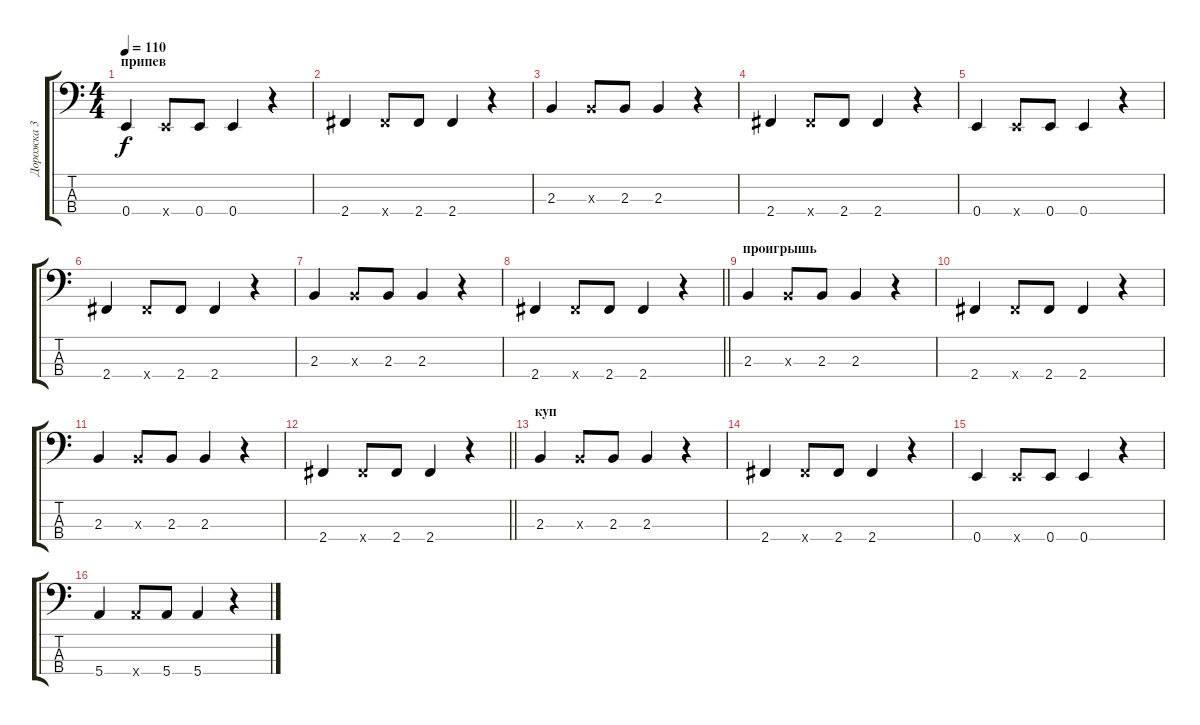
\track ("Дорожка 3" "Дорожка 3") {instrument electricbassfinger}
\staff {score tabs}
\tuning (G2 D2 A1 E1) {hide}
\ts (4 4)
\section ("" "припев")
\tempo 110
\clef f4
\ks c
0.4.4{dy f} 0.4{x}.8 0.4.8 0.4.4 r.4 |
2.4.4 2.4{x}.8 2.4.8 2.4.4 r.4 |
2.3.4 2.3{x}.8 2.3.8 2.3.4 r.4 |
2.4.4 2.4{x}.8 2.4.8 2.4.4 r.4 |
0.4.4 0.4{x}.8 0.4.8 0.4.4 r.4 |
2.4.4 2.4{x}.8 2.4.8 2.4.4 r.4 |
2.3.4 2.3{x}.8 2.3.8 2.3.4 r.4 |
\barLineRight lightlight
2.4.4 2.4{x}.8 2.4.8 2.4.4 r.4 |
\section ("" "проигрышь")
2.3.4 2.3{x}.8 2.3.8 2.3.4 r.4 |
2.4.4 2.4{x}.8 2.4.8 2.4.4 r.4 |
2.3.4 2.3{x}.8 2.3.8 2.3.4 r.4 |
\barLineRight lightlight
2.4.4 2.4{x}.8 2.4.8 2.4.4 r.4 |
\section ("" "куп")
2.3.4 2.3{x}.8 2.3.8 2.3.4 r.4 |
2.4.4 2.4{x}.8 2.4.8 2.4.4 r.4 |
0.4.4 0.4{x}.8 0.4.8 0.4.4 r.4 |
5.4.4 5.4{x}.8 5.4.8 5.4.4 r.4
